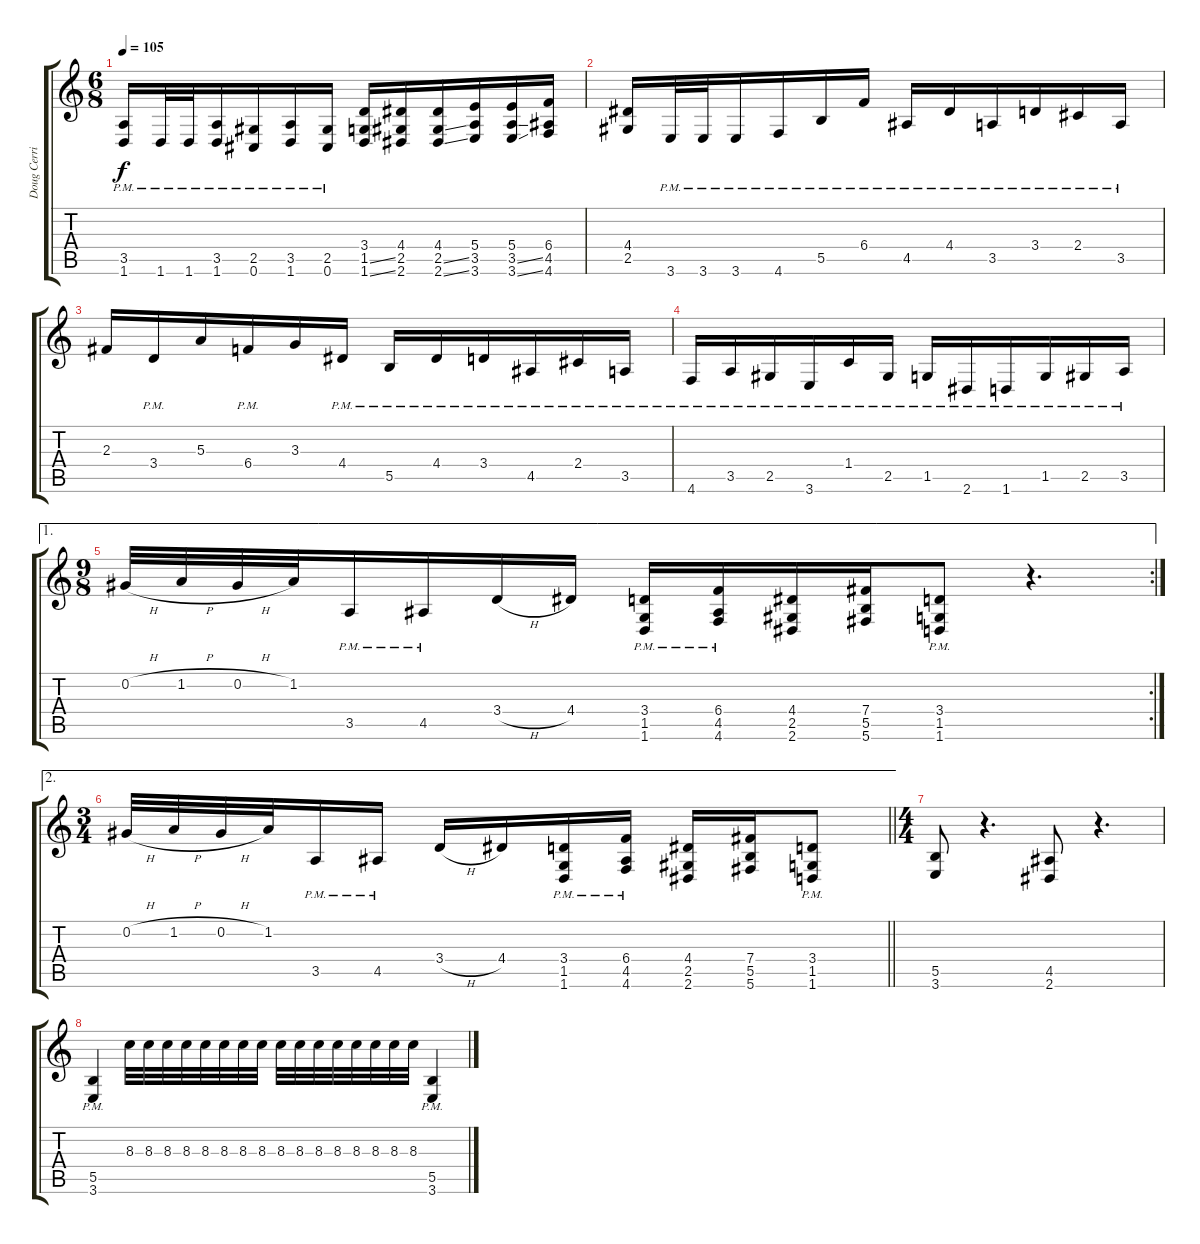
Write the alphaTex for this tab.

\track ("Doug Cerrito" "Doug Cerri") {instrument distortionguitar}
\staff {score tabs}
\tuning (Db4 Ab3 E3 B2 Gb2 Db2) {hide}
\ts (6 8)
\tempo 105
\clef g2
\ks c
(3.5{pm} 1.6{pm}).16{dy f} 1.6{pm}.32 1.6{pm}.32 (3.5{pm} 1.6{pm}).16 (2.5{pm} 0.6{pm}).16 (3.5{pm} 1.6{pm}).16 (2.5{pm} 0.6{pm}).16 (3.4 1.5{ss} 1.6{ss}).16 (4.4 2.5 2.6).16 (4.4 2.5{ss} 2.6{ss}).16 (5.4 3.5 3.6).16 (5.4 3.5{ss} 3.6{ss}).16 (6.4 4.5 4.6).16 |
(4.4 2.5).16 3.6{pm}.32 3.6{pm}.32 3.6{pm}.16 4.6{pm}.16 5.5{pm}.16 6.4{pm}.16 4.5{pm}.16 4.4{pm}.16 3.5{pm}.16 3.4{pm}.16 2.4{pm}.16 3.5{pm}.16 |
2.3.16 3.4{pm}.16 5.3.16 6.4{pm}.16 3.3.16 4.4{pm}.16 5.5{pm}.16 4.4{pm}.16 3.4{pm}.16 4.5{pm}.16 2.4{pm}.16 3.5{pm}.16 |
4.6{pm}.16 3.5{pm}.16 2.5{pm}.16 3.6{pm}.16 1.4{pm}.16 2.5{pm}.16 1.5{pm}.16 2.6{pm}.16 1.6{pm}.16 1.5{pm}.16 2.5{pm}.16 3.5{pm}.16 |
\ae 1
\rc 2
\ts (9 8)
0.2{h}.32 1.2{h}.32 0.2{h}.32 1.2.32 3.5{pm}.16 4.5{pm}.16 3.4{h}.16 4.4.16 (3.4{pm} 1.5{pm} 1.6{pm}).16 (6.4{pm} 4.5{pm} 4.6{pm}).16 (4.4 2.5 2.6).16 (7.4 5.5 5.6).16 (3.4{pm} 1.5{pm} 1.6{pm}).8 r.4{d} |
\ae 2
\ts (3 4)
\barLineRight lightlight
0.2{h}.32 1.2{h}.32 0.2{h}.32 1.2.32 3.5{pm}.16 4.5{pm}.16 3.4{h}.16 4.4.16 (3.4{pm} 1.5{pm} 1.6{pm}).16 (6.4{pm} 4.5{pm} 4.6{pm}).16 (4.4 2.5 2.6).16 (7.4 5.5 5.6).16 (3.4{pm} 1.5{pm} 1.6{pm}).8 |
\ts (4 4)
(5.5 3.6).8 r.4{d} (4.5 2.6).8 r.4{d} |
(5.5{pm} 3.6{pm}).4 8.3.32 8.3.32 8.3.32 8.3.32 8.3.32 8.3.32 8.3.32 8.3.32 8.3.32 8.3.32 8.3.32 8.3.32 8.3.32 8.3.32 8.3.32 8.3.32 (5.5{pm} 3.6{pm}).4
